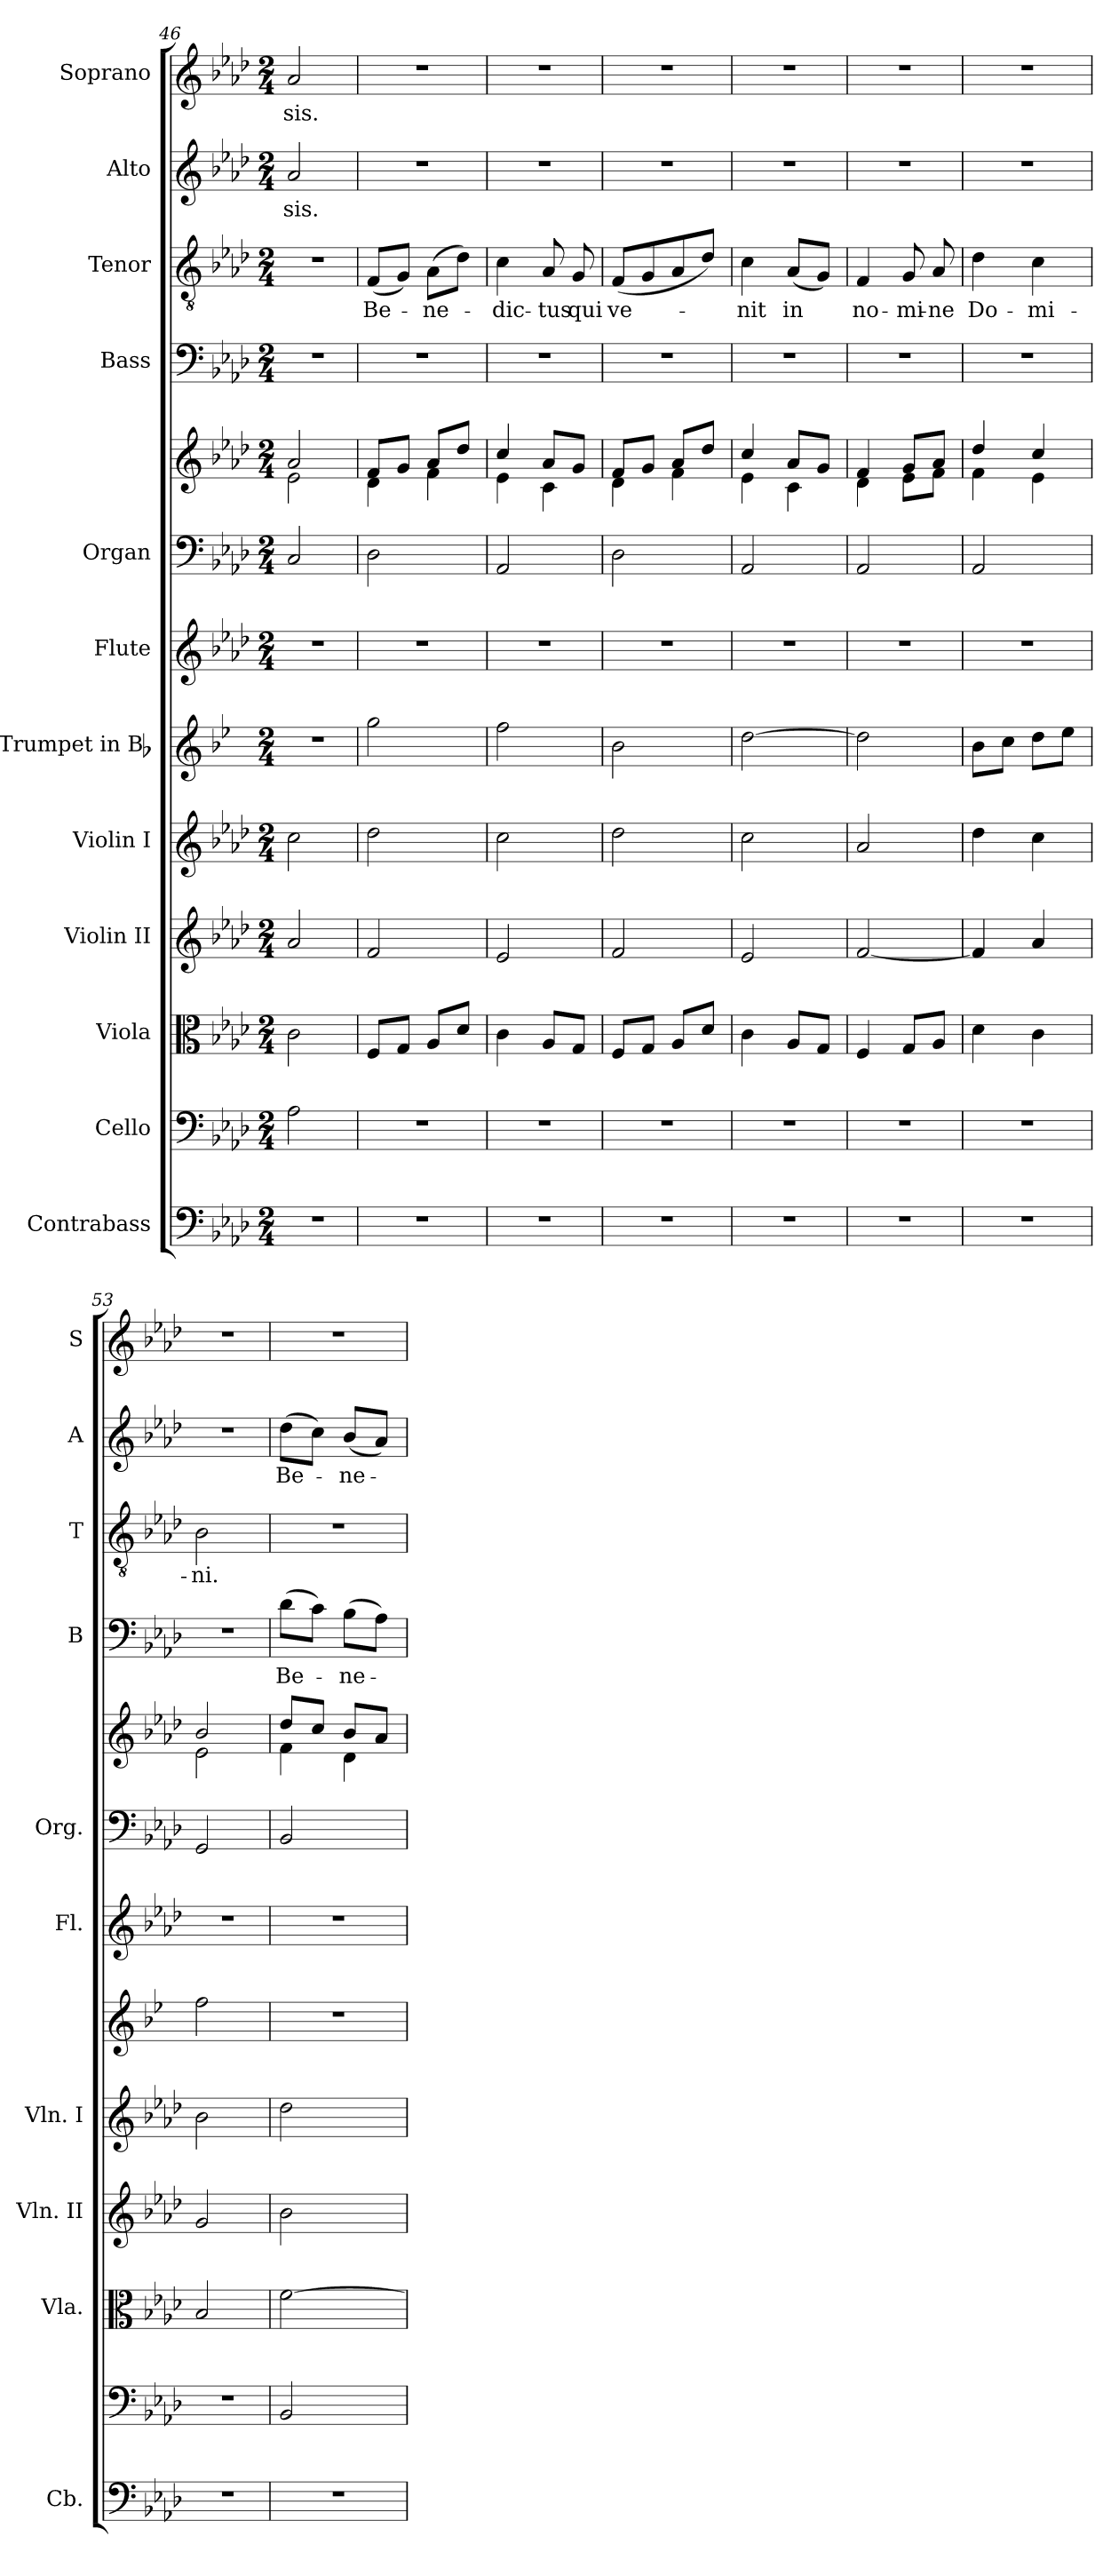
**kern	**kern	**kern	**kern	**kern	**kern	**kern	**kern	**kern	**kern	**text	**kern	**text	**kern	**text	**kern	**text
*part12	*part11	*part10	*part9	*part8	*part7	*part6	*part5	*part5	*part4	*part4	*part3	*part3	*part2	*part2	*part1	*part1
*staff13	*staff12	*staff11	*staff10	*staff9	*staff8	*staff7	*staff6	*staff5	*staff4	*staff4	*staff3	*staff3	*staff2	*staff2	*staff1	*staff1
*I"Contrabass	*I"Cello	*I"Viola	*I"Violin II	*I"Violin I	*I"Trumpet in Bb	*I"Flute	*I"Organ	*	*I"Bass	*	*I"Tenor	*	*I"Alto	*	*I"Soprano	*
*I'Cb.	*	*I'Vla.	*I'Vln. II	*I'Vln. I	*	*I'Fl.	*I'Org.	*	*I'B	*	*I'T	*	*I'A	*	*I'S	*
*clefF4	*clefF4	*clefC3	*clefG2	*clefG2	*clefG2	*clefG2	*clefF4	*clefG2	*clefF4	*	*clefGv2	*	*clefG2	*	*clefG2	*
*ITrd7c12	*	*	*	*	*ITrd1c2	*	*	*	*	*	*	*	*	*	*	*
*k[b-e-a-d-]	*k[b-e-a-d-]	*k[b-e-a-d-]	*k[b-e-a-d-]	*k[b-e-a-d-]	*k[b-e-a-d-]	*k[b-e-a-d-]	*k[b-e-a-d-]	*k[b-e-a-d-]	*k[b-e-a-d-]	*	*k[b-e-a-d-]	*	*k[b-e-a-d-]	*	*k[b-e-a-d-]	*
*A-:	*A-:	*A-:	*A-:	*A-:	*A-:	*A-:	*A-:	*A-:	*A-:	*	*A-:	*	*A-:	*	*A-:	*
*M2/4	*M2/4	*M2/4	*M2/4	*M2/4	*M2/4	*M2/4	*M2/4	*M2/4	*M2/4	*	*M2/4	*	*M2/4	*	*M2/4	*
=46	=46	=46	=46	=46	=46	=46	=46	=46	=46	=46	=46	=46	=46	=46	=46	=46
*	*	*	*	*	*	*	*	*^	*	*	*	*	*	*	*	*
!	!	!	!	!	!	!	!	!	!	!	!	!	!	!	!LO:LY:b	!	!LO:LY:b
2r	2A-\	2c\	2a-/	2cc\	2r	2r	2C/	2a-/	2e-\	2r	.	2r	.	2a-/	-sis.	2a-/	-sis.
=47	=47	=47	=47	=47	=47	=47	=47	=47	=47	=47	=47	=47	=47	=47	=47	=47	=47
!	!	!	!	!	!	!	!	!	!	!	!	!	!LO:LY:b	!	!	!	!
2r	2r	8F/L	2f/	2dd-\	2ff\	2r	2D-\	8f/L	4d-\	2r	.	(<8F/L	Be-	2r	.	2r	.
.	.	8G/J	.	.	.	.	.	8g/J	.	.	.	8G/J)	.	.	.	.	.
!	!	!	!	!	!	!	!	!	!	!	!	!	!LO:LY:b	!	!	!	!
.	.	8A-/L	.	.	.	.	.	8a-/L	4f\	.	.	(>8A-\L	-ne-	.	.	.	.
.	.	8d-/J	.	.	.	.	.	8dd-/J	.	.	.	8d-\J)	.	.	.	.	.
=48	=48	=48	=48	=48	=48	=48	=48	=48	=48	=48	=48	=48	=48	=48	=48	=48	=48
!	!	!	!	!	!	!	!	!	!	!	!	!	!LO:LY:b	!	!	!	!
2r	2r	4c\	2e-/	2cc\	2ee-\	2r	2AA-/	4cc/	4e-\	2r	.	4c\	-dic-	2r	.	2r	.
!	!	!	!	!	!	!	!	!	!	!	!	!	!LO:LY:b	!	!	!	!
.	.	8A-/L	.	.	.	.	.	8a-/L	4c\	.	.	8A-/	-tus	.	.	.	.
!	!	!	!	!	!	!	!	!	!	!	!	!	!LO:LY:b	!	!	!	!
.	.	8G/J	.	.	.	.	.	8g/J	.	.	.	8G/	qui	.	.	.	.
=49	=49	=49	=49	=49	=49	=49	=49	=49	=49	=49	=49	=49	=49	=49	=49	=49	=49
!	!	!	!	!	!	!	!	!	!	!	!	!	!LO:LY:b	!	!	!	!
2r	2r	8F/L	2f/	2dd-\	2a-\	2r	2D-\	8f/L	4d-\	2r	.	(<8F/L	ve-	2r	.	2r	.
.	.	8G/J	.	.	.	.	.	8g/J	.	.	.	8G/	.	.	.	.	.
.	.	8A-/L	.	.	.	.	.	8a-/L	4f\	.	.	8A-/	.	.	.	.	.
.	.	8d-/J	.	.	.	.	.	8dd-/J	.	.	.	8d-/J)	.	.	.	.	.
=50	=50	=50	=50	=50	=50	=50	=50	=50	=50	=50	=50	=50	=50	=50	=50	=50	=50
!	!	!	!	!	!	!	!	!	!	!	!	!	!LO:LY:b	!	!	!	!
2r	2r	4c\	2e-/	2cc\	[2cc\	2r	2AA-/	4cc/	4e-\	2r	.	4c\	-nit	2r	.	2r	.
!	!	!	!	!	!	!	!	!	!	!	!	!	!LO:LY:b	!	!	!	!
.	.	8A-/L	.	.	.	.	.	8a-/L	4c\	.	.	(<8A-/L	in	.	.	.	.
.	.	8G/J	.	.	.	.	.	8g/J	.	.	.	8G/J)	.	.	.	.	.
=51	=51	=51	=51	=51	=51	=51	=51	=51	=51	=51	=51	=51	=51	=51	=51	=51	=51
!	!	!	!	!	!	!	!	!	!	!	!	!	!LO:LY:b	!	!	!	!
2r	2r	4F/	[2f/	2a-/	2cc\]	2r	2AA-/	4f/	4d-\	2r	.	4F/	no-	2r	.	2r	.
!	!	!	!	!	!	!	!	!	!	!	!	!	!LO:LY:b	!	!	!	!
.	.	8G/L	.	.	.	.	.	8g/L	8e-\L	.	.	8G/	-mi-	.	.	.	.
!	!	!	!	!	!	!	!	!	!	!	!	!	!LO:LY:b	!	!	!	!
.	.	8A-/J	.	.	.	.	.	8a-/J	8f\J	.	.	8A-/	-ne	.	.	.	.
=52	=52	=52	=52	=52	=52	=52	=52	=52	=52	=52	=52	=52	=52	=52	=52	=52	=52
!	!	!	!	!	!	!	!	!	!	!	!	!	!LO:LY:b	!	!	!	!
2r	2r	4d-\	4f/]	4dd-\	8a-\L	2r	2AA-/	4dd-/	4f\	2r	.	4d-\	Do-	2r	.	2r	.
.	.	.	.	.	8b-\J	.	.	.	.	.	.	.	.	.	.	.	.
!	!	!	!	!	!	!	!	!	!	!	!	!	!LO:LY:b	!	!	!	!
.	.	4c\	4a-/	4cc\	8cc\L	.	.	4cc/	4e-\	.	.	4c\	-mi-	.	.	.	.
.	.	.	.	.	8dd-\J	.	.	.	.	.	.	.	.	.	.	.	.
=53	=53	=53	=53	=53	=53	=53	=53	=53	=53	=53	=53	=53	=53	=53	=53	=53	=53
!	!	!	!	!	!	!	!	!	!	!	!	!	!LO:LY:b	!	!	!	!
2r	2r	2B-/	2g/	2b-\	2ee-\	2r	2GG/	2b-/	2e-\	2r	.	2B-\	-ni.	2r	.	2r	.
!!LO:PB:g=z
=54	=54	=54	=54	=54	=54	=54	=54	=54	=54	=54	=54	=54	=54	=54	=54	=54	=54
!	!	!	!	!	!	!	!	!	!	!	!LO:LY:b	!	!	!	!LO:LY:b	!	!
2r	2BB-/	[2f\	2b-\	2dd-\	2r	2r	2BB-/	8dd-/L	4f\	(>8d-\L	Be-	2r	.	(>8dd-\L	Be-	2r	.
.	.	.	.	.	.	.	.	8cc/J	.	8c\J)	.	.	.	8cc\J)	.	.	.
!	!	!	!	!	!	!	!	!	!	!	!LO:LY:b	!	!	!	!LO:LY:b	!	!
.	.	.	.	.	.	.	.	8b-/L	4d-\	(>8B-\L	-ne-	.	.	(<8b-/L	-ne-	.	.
.	.	.	.	.	.	.	.	8a-/J	.	8A-\J)	.	.	.	8a-/J)	.	.	.
*	*	*	*	*	*	*	*	*v	*v	*	*	*	*	*	*	*	*
=	=	=	=	=	=	=	=	=	=	=	=	=	=	=	=	=
*-	*-	*-	*-	*-	*-	*-	*-	*-	*-	*-	*-	*-	*-	*-	*-	*-
